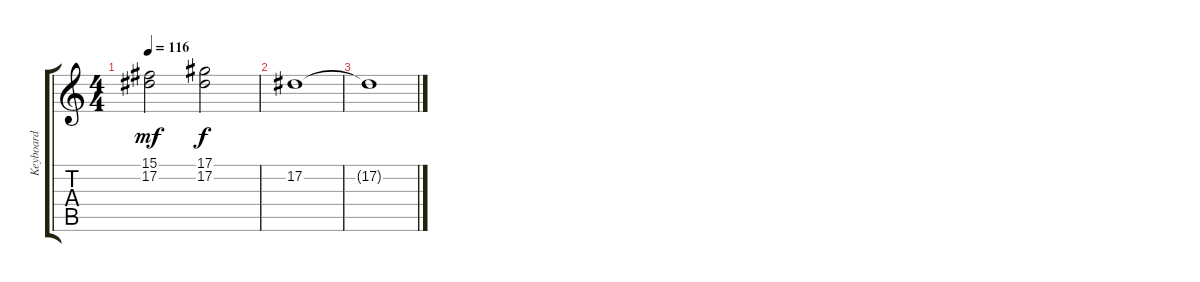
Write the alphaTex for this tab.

\track ("Keyboard" "Keyboard") {instrument rockorgan}
\staff {score tabs}
\tuning (Eb4 Bb3 Gb3 Db3 Ab2 Eb2) {hide}
\ts (4 4)
\tempo 116
\clef g2
\ks c
(15.1 17.2).2{dy mf} (17.1 17.2).2{dy f} |
17.2.1 |
17.2{t}.1
